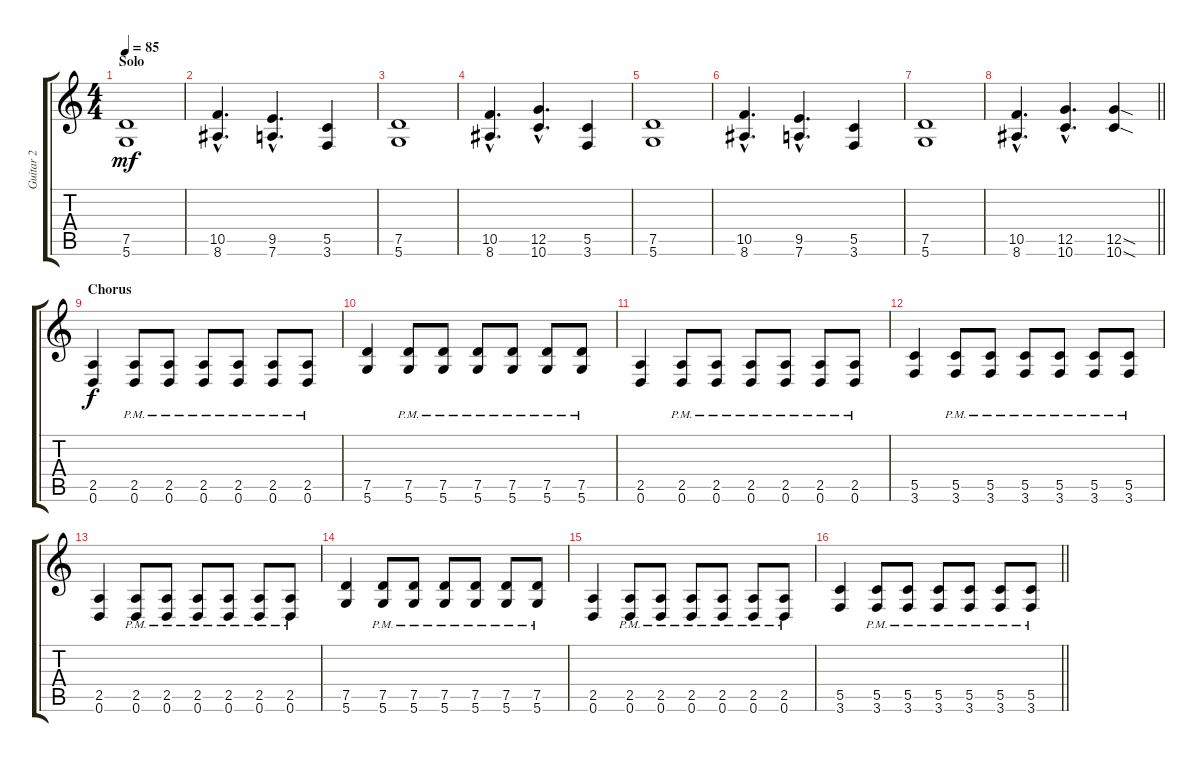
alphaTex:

\track ("Guitar 2" "Guitar 2") {instrument distortionguitar}
\staff {score tabs}
\tuning (D4 A3 F3 C3 G2 D2) {hide}
\ts (4 4)
\section ("" "Solo")
\tempo 85
\clef g2
\ks c
(7.5 5.6).1{dy mf} |
(10.5{hac} 8.6{hac}).4{d} (9.5{hac} 7.6{hac}).4{d} (5.5 3.6).4 |
(7.5 5.6).1 |
(10.5{hac} 8.6{hac}).4{d} (12.5{hac} 10.6{hac}).4{d} (5.5 3.6).4 |
(7.5 5.6).1 |
(10.5{hac} 8.6{hac}).4{d} (9.5{hac} 7.6{hac}).4{d} (5.5 3.6).4 |
(7.5 5.6).1 |
\barLineRight lightlight
(10.5{hac} 8.6{hac}).4{d} (12.5{hac} 10.6{hac}).4{d} (12.5{sod} 10.6{sod}).4 |
\section ("" "Chorus")
(2.5 0.6).4{dy f} (2.5{pm} 0.6{pm}).8 (2.5{pm} 0.6{pm}).8 (2.5{pm} 0.6{pm}).8 (2.5{pm} 0.6{pm}).8 (2.5{pm} 0.6{pm}).8 (2.5{pm} 0.6{pm}).8 |
(7.5 5.6).4 (7.5{pm} 5.6{pm}).8 (7.5{pm} 5.6{pm}).8 (7.5{pm} 5.6{pm}).8 (7.5{pm} 5.6{pm}).8 (7.5{pm} 5.6{pm}).8 (7.5{pm} 5.6{pm}).8 |
(2.5 0.6).4 (2.5{pm} 0.6{pm}).8 (2.5{pm} 0.6{pm}).8 (2.5{pm} 0.6{pm}).8 (2.5{pm} 0.6{pm}).8 (2.5{pm} 0.6{pm}).8 (2.5{pm} 0.6{pm}).8 |
(5.5 3.6).4 (5.5{pm} 3.6{pm}).8 (5.5{pm} 3.6{pm}).8 (5.5{pm} 3.6{pm}).8 (5.5{pm} 3.6{pm}).8 (5.5{pm} 3.6{pm}).8 (5.5{pm} 3.6{pm}).8 |
(2.5 0.6).4 (2.5{pm} 0.6{pm}).8 (2.5{pm} 0.6{pm}).8 (2.5{pm} 0.6{pm}).8 (2.5{pm} 0.6{pm}).8 (2.5{pm} 0.6{pm}).8 (2.5{pm} 0.6{pm}).8 |
(7.5 5.6).4 (7.5{pm} 5.6{pm}).8 (7.5{pm} 5.6{pm}).8 (7.5{pm} 5.6{pm}).8 (7.5{pm} 5.6{pm}).8 (7.5{pm} 5.6{pm}).8 (7.5{pm} 5.6{pm}).8 |
(2.5 0.6).4 (2.5{pm} 0.6{pm}).8 (2.5{pm} 0.6{pm}).8 (2.5{pm} 0.6{pm}).8 (2.5{pm} 0.6{pm}).8 (2.5{pm} 0.6{pm}).8 (2.5{pm} 0.6{pm}).8 |
\barLineRight lightlight
(5.5 3.6).4 (5.5{pm} 3.6{pm}).8 (5.5{pm} 3.6{pm}).8 (5.5{pm} 3.6{pm}).8 (5.5{pm} 3.6{pm}).8 (5.5{pm} 3.6{pm}).8 (5.5{pm} 3.6{pm}).8
